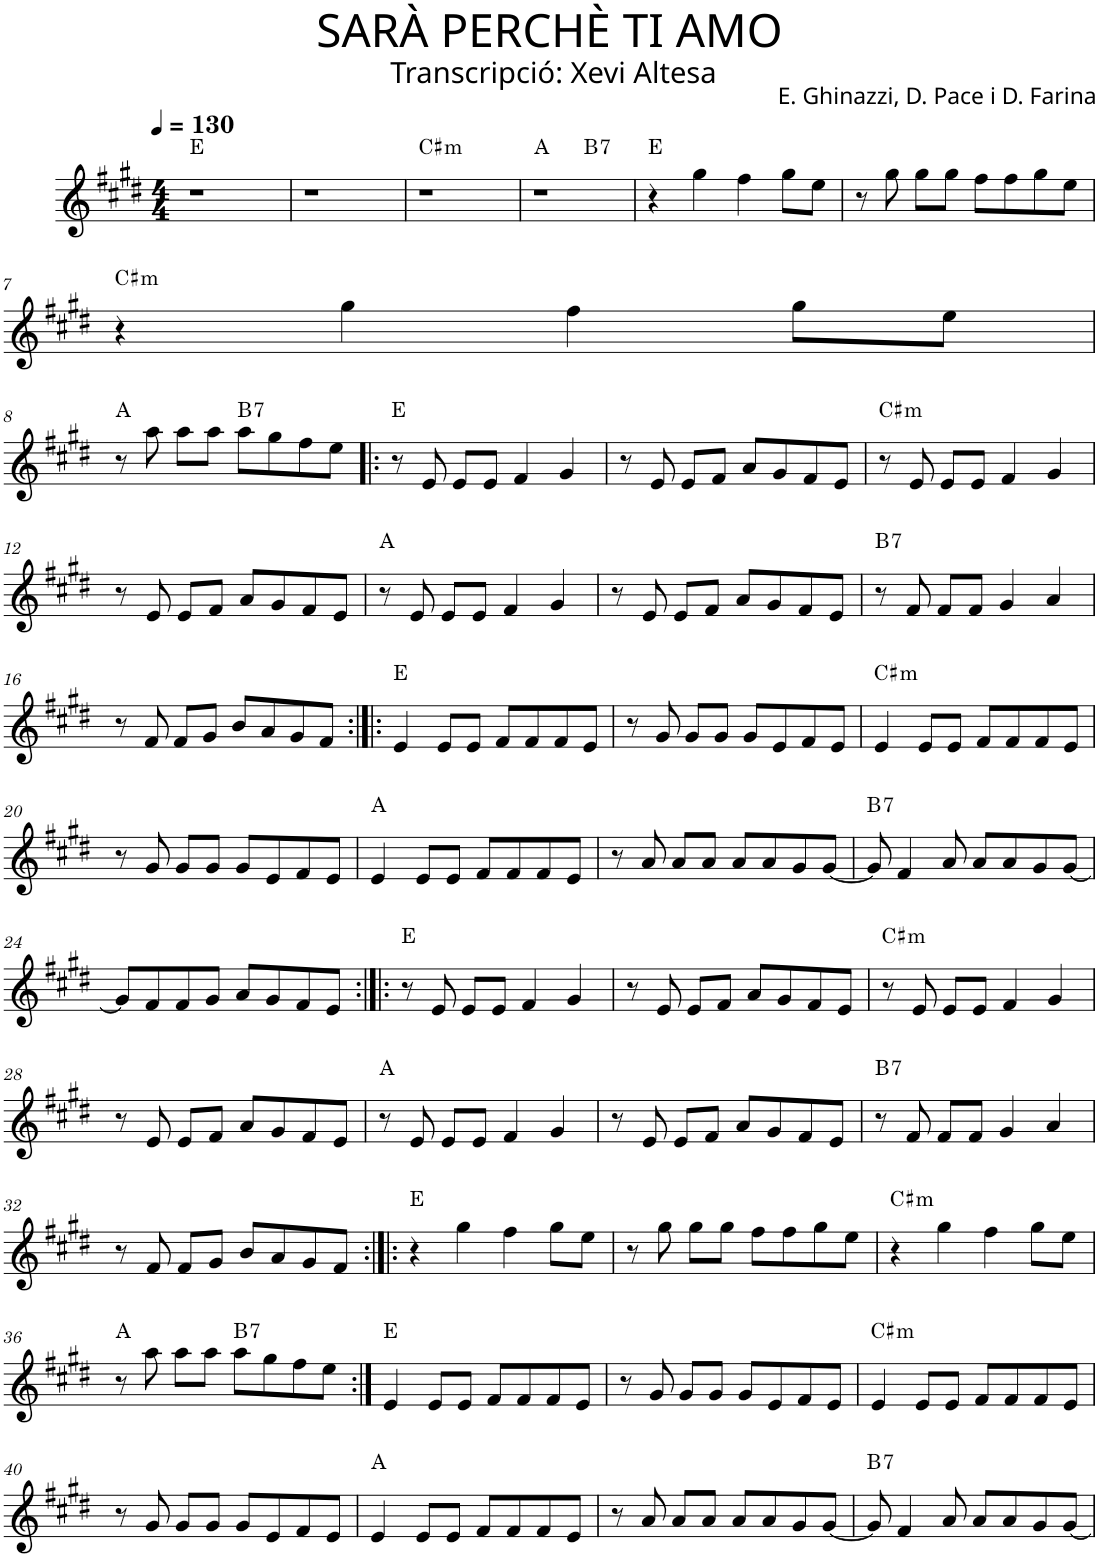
**kern	**harte
*part1	*part1
*staff1	*
*I"P1	*
*clefG2	*
*k[f#c#g#d#]	*
*E:	*
*M4/4	*
*MM130	*
=1	=1
1r	E:maj
=2	=2
1r	.
=3	=3
!	!LO:H:kt=m
1r	C#:min
=4	=4
*^	*
1r	2ryy	A:maj
!	!	!LO:H:kt=7
.	2ryy	B:7
*v	*v	*
=5	=5
4r	E:maj
4gg#\	.
4ff#\	.
8gg#\L	.
8ee\J	.
=6	=6
8r	.
8gg#\	.
8gg#\L	.
8gg#\J	.
8ff#\L	.
8ff#\	.
8gg#\	.
8ee\J	.
!!LO:LB:g=z
=7	=7
!	!LO:H:kt=m
4r	C#:min
4gg#\	.
4ff#\	.
8gg#\L	.
8ee\J	.
!!LO:LB:g=z
=8	=8
8r	A:maj
8aa\	.
8aa\L	.
8aa\J	.
!	!LO:H:kt=7
8aa\L	B:7
8gg#\	.
8ff#\	.
8ee\J	.
=9!|:	=9!|:
8r	E:maj
8e/	.
8e/L	.
8e/J	.
4f#/	.
4g#/	.
=10	=10
8r	.
8e/	.
8e/L	.
8f#/J	.
8a/L	.
8g#/	.
8f#/	.
8e/J	.
=11	=11
!	!LO:H:kt=m
8r	C#:min
8e/	.
8e/L	.
8e/J	.
4f#/	.
4g#/	.
!!LO:LB:g=z
=12	=12
8r	.
8e/	.
8e/L	.
8f#/J	.
8a/L	.
8g#/	.
8f#/	.
8e/J	.
=13	=13
8r	A:maj
8e/	.
8e/L	.
8e/J	.
4f#/	.
4g#/	.
=14	=14
8r	.
8e/	.
8e/L	.
8f#/J	.
8a/L	.
8g#/	.
8f#/	.
8e/J	.
=15	=15
!	!LO:H:kt=7
8r	B:7
8f#/	.
8f#/L	.
8f#/J	.
4g#/	.
4a/	.
!!LO:LB:g=z
=16	=16
8r	.
8f#/	.
8f#/L	.
8g#/J	.
8b/L	.
8a/	.
8g#/	.
8f#/J	.
=17:|!|:	=17:|!|:
4e/	E:maj
8e/L	.
8e/J	.
8f#/L	.
8f#/	.
8f#/	.
8e/J	.
=18	=18
8r	.
8g#/	.
8g#/L	.
8g#/J	.
8g#/L	.
8e/	.
8f#/	.
8e/J	.
=19	=19
!	!LO:H:kt=m
4e/	C#:min
8e/L	.
8e/J	.
8f#/L	.
8f#/	.
8f#/	.
8e/J	.
!!LO:LB:g=z
=20	=20
8r	.
8g#/	.
8g#/L	.
8g#/J	.
8g#/L	.
8e/	.
8f#/	.
8e/J	.
=21	=21
4e/	A:maj
8e/L	.
8e/J	.
8f#/L	.
8f#/	.
8f#/	.
8e/J	.
=22	=22
8r	.
8a/	.
8a/L	.
8a/J	.
8a/L	.
8a/	.
8g#/	.
[<8g#/J	.
=23	=23
!	!LO:H:kt=7
8g#/]	B:7
4f#/	.
8a/	.
8a/L	.
8a/	.
8g#/	.
[<8g#/J	.
!!LO:LB:g=z
=24	=24
8g#/L]	.
8f#/	.
8f#/	.
8g#/J	.
8a/L	.
8g#/	.
8f#/	.
8e/J	.
=25:|!|:	=25:|!|:
8r	E:maj
8e/	.
8e/L	.
8e/J	.
4f#/	.
4g#/	.
=26	=26
8r	.
8e/	.
8e/L	.
8f#/J	.
8a/L	.
8g#/	.
8f#/	.
8e/J	.
=27	=27
!	!LO:H:kt=m
8r	C#:min
8e/	.
8e/L	.
8e/J	.
4f#/	.
4g#/	.
!!LO:LB:g=z
=28	=28
8r	.
8e/	.
8e/L	.
8f#/J	.
8a/L	.
8g#/	.
8f#/	.
8e/J	.
=29	=29
8r	A:maj
8e/	.
8e/L	.
8e/J	.
4f#/	.
4g#/	.
=30	=30
8r	.
8e/	.
8e/L	.
8f#/J	.
8a/L	.
8g#/	.
8f#/	.
8e/J	.
=31	=31
!	!LO:H:kt=7
8r	B:7
8f#/	.
8f#/L	.
8f#/J	.
4g#/	.
4a/	.
!!LO:LB:g=z
=32	=32
8r	.
8f#/	.
8f#/L	.
8g#/J	.
8b/L	.
8a/	.
8g#/	.
8f#/J	.
=33:|!|:	=33:|!|:
4r	E:maj
4gg#\	.
4ff#\	.
8gg#\L	.
8ee\J	.
=34	=34
8r	.
8gg#\	.
8gg#\L	.
8gg#\J	.
8ff#\L	.
8ff#\	.
8gg#\	.
8ee\J	.
=35	=35
!	!LO:H:kt=m
4r	C#:min
4gg#\	.
4ff#\	.
8gg#\L	.
8ee\J	.
!!LO:LB:g=z
=36	=36
8r	A:maj
8aa\	.
8aa\L	.
8aa\J	.
!	!LO:H:kt=7
8aa\L	B:7
8gg#\	.
8ff#\	.
8ee\J	.
=37:|!	=37:|!
4e/	E:maj
8e/L	.
8e/J	.
8f#/L	.
8f#/	.
8f#/	.
8e/J	.
=38	=38
8r	.
8g#/	.
8g#/L	.
8g#/J	.
8g#/L	.
8e/	.
8f#/	.
8e/J	.
=39	=39
!	!LO:H:kt=m
4e/	C#:min
8e/L	.
8e/J	.
8f#/L	.
8f#/	.
8f#/	.
8e/J	.
!!LO:LB:g=z
=40	=40
8r	.
8g#/	.
8g#/L	.
8g#/J	.
8g#/L	.
8e/	.
8f#/	.
8e/J	.
=41	=41
4e/	A:maj
8e/L	.
8e/J	.
8f#/L	.
8f#/	.
8f#/	.
8e/J	.
=42	=42
8r	.
8a/	.
8a/L	.
8a/J	.
8a/L	.
8a/	.
8g#/	.
[<8g#/J	.
=43	=43
!	!LO:H:kt=7
8g#/]	B:7
4f#/	.
8a/	.
8a/L	.
8a/	.
8g#/	.
[<8g#/J	.
=	=
*-	*-
